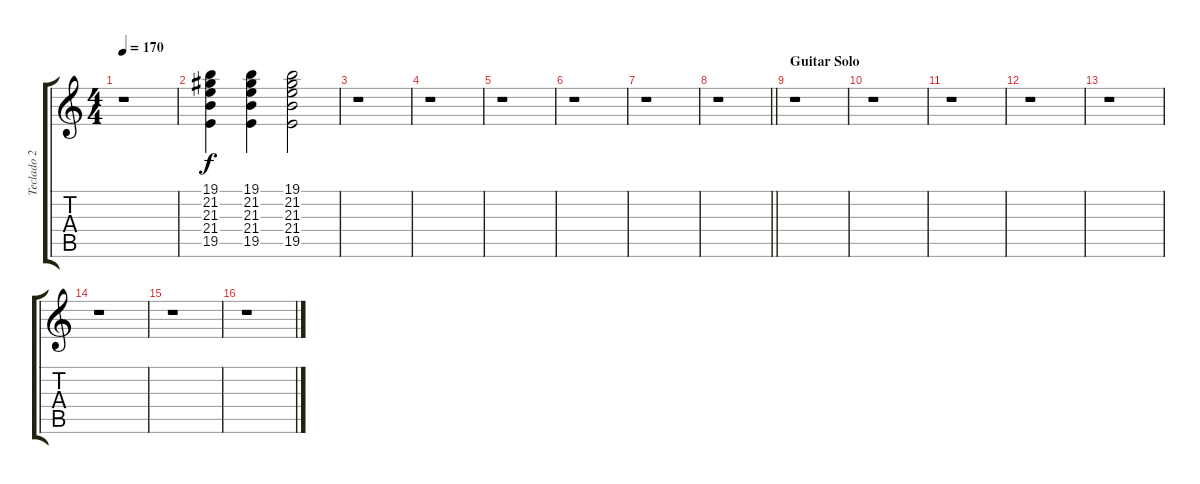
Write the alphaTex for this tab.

\track ("Teclado 2" "Teclado 2") {instrument tremolostrings}
\staff {score tabs}
\tuning (E4 B3 G3 D3 A2 E2) {hide}
\ts (4 4)
\tempo 170
\clef g2
\ks c
r.1{dy f} |
(19.1 21.2 21.3 21.4 19.5).4{volume 10 instrument tremolostrings} (19.1 21.2 21.3 21.4 19.5).4 (19.1 21.2 21.3 21.4 19.5).2 |
r.1 |
r.1 |
r.1 |
r.1 |
r.1 |
\barLineRight lightlight
r.1 |
\section ("" "Guitar Solo")
r.1 |
r.1 |
r.1 |
r.1 |
r.1 |
r.1 |
r.1 |
r.1
